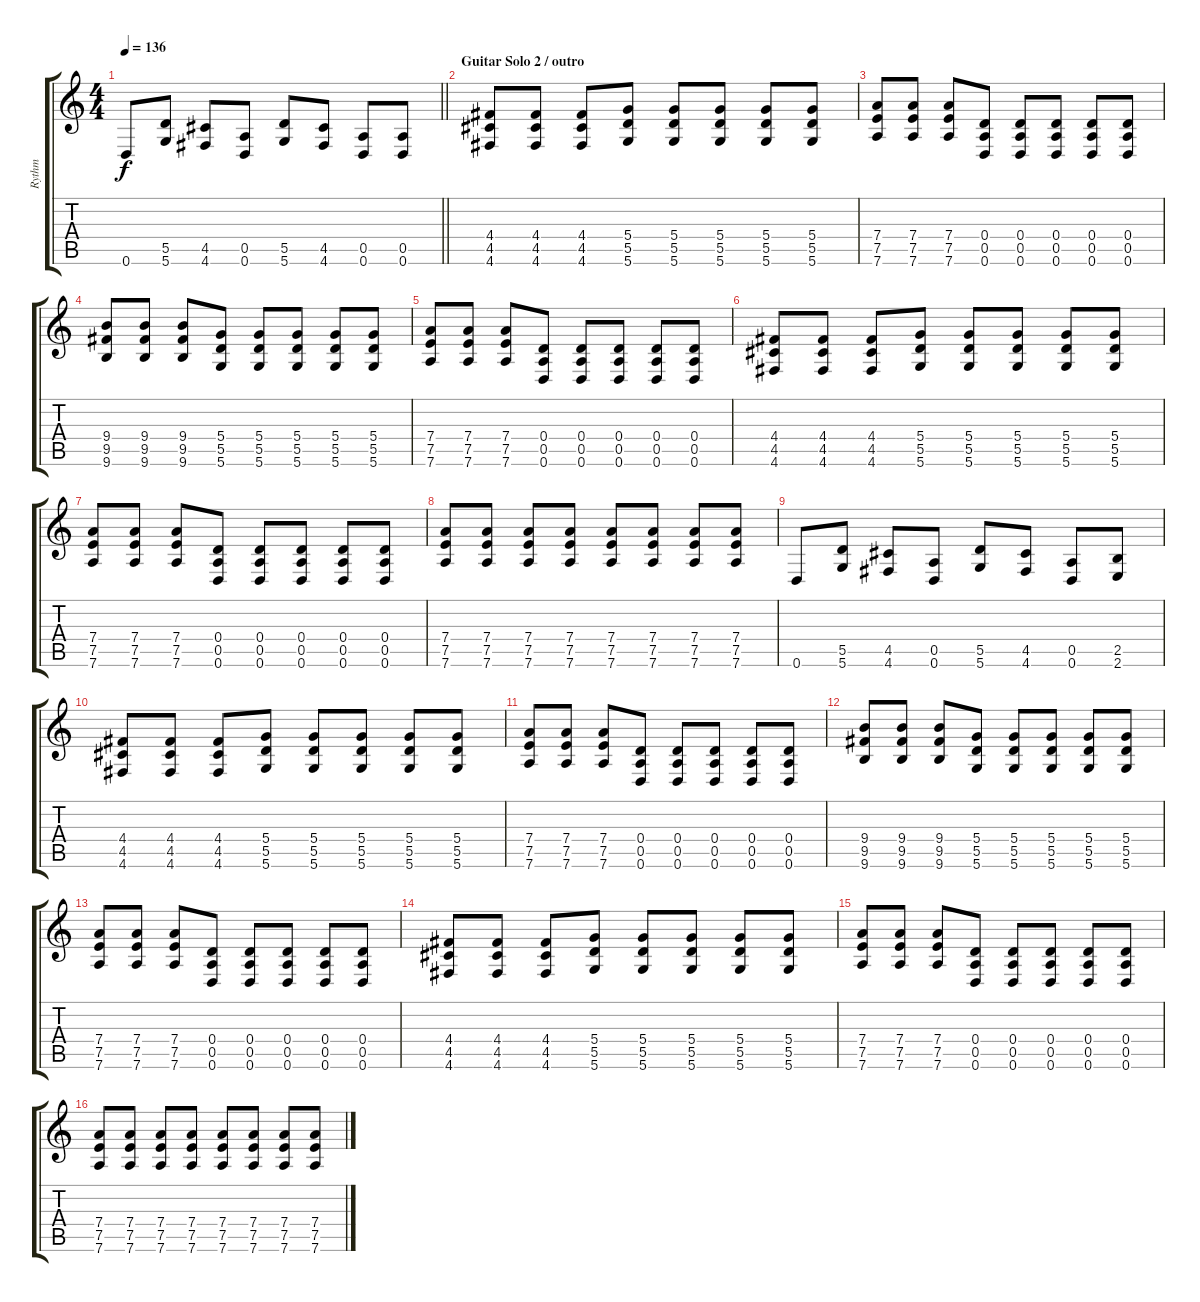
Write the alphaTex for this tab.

\track ("Rythm" "Rythm") {instrument distortionguitar}
\staff {score tabs}
\tuning (E4 B3 G3 D3 A2 D2) {hide}
\ts (4 4)
\tempo 136
\clef g2
\barLineRight lightlight
\ks c
0.6.8{dy f} (5.5 5.6).8 (4.5 4.6).8 (0.5 0.6).8 (5.5 5.6).8 (4.5 4.6).8 (0.5 0.6).8 (0.5 0.6).8 |
\section ("" "Guitar Solo 2 / outro")
(4.4 4.5 4.6).8 (4.4 4.5 4.6).8 (4.4 4.5 4.6).8 (5.4 5.5 5.6).8 (5.4 5.5 5.6).8 (5.4 5.5 5.6).8 (5.4 5.5 5.6).8 (5.4 5.5 5.6).8 |
(7.4 7.5 7.6).8 (7.4 7.5 7.6).8 (7.4 7.5 7.6).8 (0.4 0.5 0.6).8 (0.4 0.5 0.6).8 (0.4 0.5 0.6).8 (0.4 0.5 0.6).8 (0.4 0.5 0.6).8 |
(9.4 9.5 9.6).8 (9.4 9.5 9.6).8 (9.4 9.5 9.6).8 (5.4 5.5 5.6).8 (5.4 5.5 5.6).8 (5.4 5.5 5.6).8 (5.4 5.5 5.6).8 (5.4 5.5 5.6).8 |
(7.4 7.5 7.6).8 (7.4 7.5 7.6).8 (7.4 7.5 7.6).8 (0.4 0.5 0.6).8 (0.4 0.5 0.6).8 (0.4 0.5 0.6).8 (0.4 0.5 0.6).8 (0.4 0.5 0.6).8 |
(4.4 4.5 4.6).8 (4.4 4.5 4.6).8 (4.4 4.5 4.6).8 (5.4 5.5 5.6).8 (5.4 5.5 5.6).8 (5.4 5.5 5.6).8 (5.4 5.5 5.6).8 (5.4 5.5 5.6).8 |
(7.4 7.5 7.6).8 (7.4 7.5 7.6).8 (7.4 7.5 7.6).8 (0.4 0.5 0.6).8 (0.4 0.5 0.6).8 (0.4 0.5 0.6).8 (0.4 0.5 0.6).8 (0.4 0.5 0.6).8 |
(7.4 7.5 7.6).8 (7.4 7.5 7.6).8 (7.4 7.5 7.6).8 (7.4 7.5 7.6).8 (7.4 7.5 7.6).8 (7.4 7.5 7.6).8 (7.4 7.5 7.6).8 (7.4 7.5 7.6).8 |
0.6.8 (5.5 5.6).8 (4.5 4.6).8 (0.5 0.6).8 (5.5 5.6).8 (4.5 4.6).8 (0.5 0.6).8 (2.5 2.6).8 |
(4.4 4.5 4.6).8 (4.4 4.5 4.6).8 (4.4 4.5 4.6).8 (5.4 5.5 5.6).8 (5.4 5.5 5.6).8 (5.4 5.5 5.6).8 (5.4 5.5 5.6).8 (5.4 5.5 5.6).8 |
(7.4 7.5 7.6).8 (7.4 7.5 7.6).8 (7.4 7.5 7.6).8 (0.4 0.5 0.6).8 (0.4 0.5 0.6).8 (0.4 0.5 0.6).8 (0.4 0.5 0.6).8 (0.4 0.5 0.6).8 |
(9.4 9.5 9.6).8 (9.4 9.5 9.6).8 (9.4 9.5 9.6).8 (5.4 5.5 5.6).8 (5.4 5.5 5.6).8 (5.4 5.5 5.6).8 (5.4 5.5 5.6).8 (5.4 5.5 5.6).8 |
(7.4 7.5 7.6).8 (7.4 7.5 7.6).8 (7.4 7.5 7.6).8 (0.4 0.5 0.6).8 (0.4 0.5 0.6).8 (0.4 0.5 0.6).8 (0.4 0.5 0.6).8 (0.4 0.5 0.6).8 |
(4.4 4.5 4.6).8 (4.4 4.5 4.6).8 (4.4 4.5 4.6).8 (5.4 5.5 5.6).8 (5.4 5.5 5.6).8 (5.4 5.5 5.6).8 (5.4 5.5 5.6).8 (5.4 5.5 5.6).8 |
(7.4 7.5 7.6).8 (7.4 7.5 7.6).8 (7.4 7.5 7.6).8 (0.4 0.5 0.6).8 (0.4 0.5 0.6).8 (0.4 0.5 0.6).8 (0.4 0.5 0.6).8 (0.4 0.5 0.6).8 |
(7.4 7.5 7.6).8 (7.4 7.5 7.6).8 (7.4 7.5 7.6).8 (7.4 7.5 7.6).8 (7.4 7.5 7.6).8 (7.4 7.5 7.6).8 (7.4 7.5 7.6).8 (7.4 7.5 7.6).8
